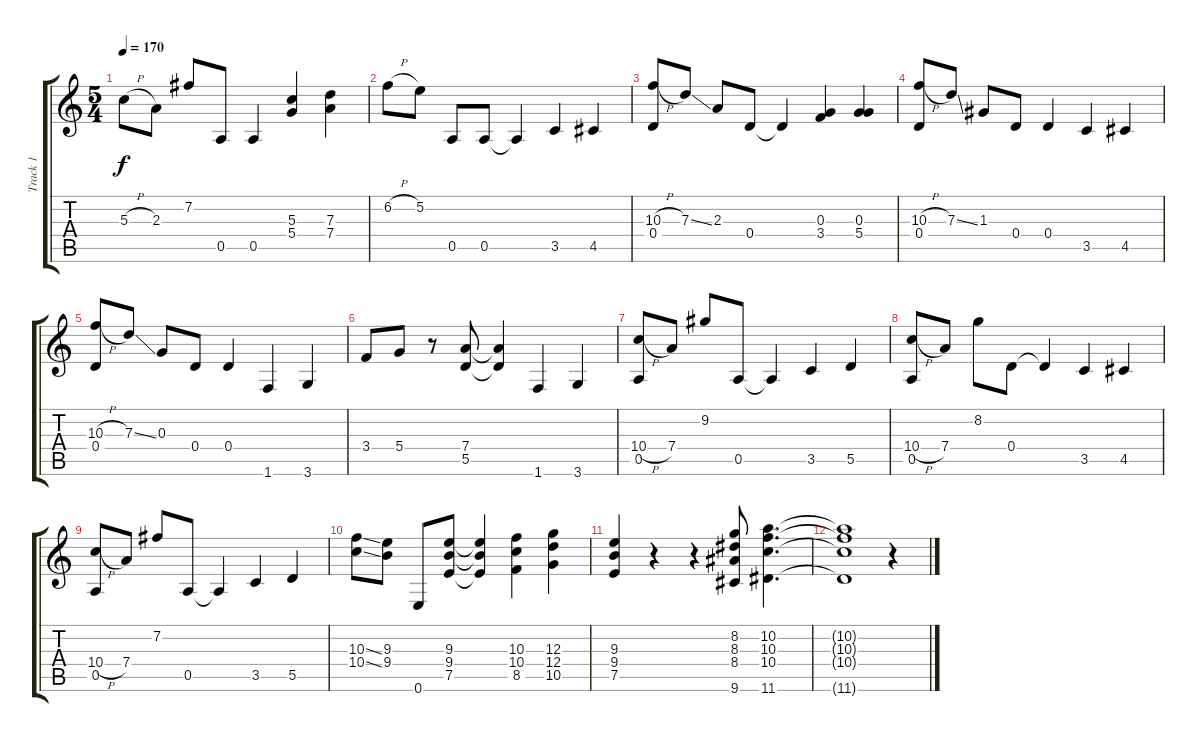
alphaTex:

\track ("Track 1" "Track 1") {instrument acousticguitarsteel}
\staff {score tabs}
\tuning (E4 B3 G3 D3 A2 E2) {hide}
\ts (5 4)
\tempo 170
\clef g2
\ks c
5.3{h}.8{dy f} 2.3.8 7.2.8 0.5.8 0.5.4 (5.3 5.4).4 (7.3 7.4).4 |
6.2{h}.8 5.2.8 0.5.8 0.5.8 0.5{t}.4 3.5.4 4.5.4 |
(10.3{h} 0.4).8 7.3{ss}.8 2.3.8 0.4.8 0.4{t}.4 (0.3 3.4).4 (0.3 5.4).4 |
(10.3{h} 0.4).8 7.3{ss}.8 1.3.8 0.4.8 0.4.4 3.5.4 4.5.4 |
(10.3{h} 0.4).8 7.3{ss}.8 0.3.8 0.4.8 0.4.4 1.6.4 3.6.4 |
3.4.8 5.4.8 r.8 (7.4 5.5).8 (7.4{t} 5.5{t}).4 1.6.4 3.6.4 |
(10.4{h} 0.5).8 7.4.8 9.2.8 0.5.8 0.5{t}.4 3.5.4 5.5.4 |
(10.4{h} 0.5).8 7.4.8 8.2.8 0.4.8 0.4{t}.4 3.5.4 4.5.4 |
(10.4{h} 0.5).8 7.4.8 7.2.8 0.5.8 0.5{t}.4 3.5.4 5.5.4 |
(10.3{ss} 10.4{ss}).8 (9.3 9.4).8 0.6.8 (9.3 9.4 7.5).8 (9.3{t} 9.4{t} 7.5{t}).4 (10.3 10.4 8.5).4 (12.3 12.4 10.5).4 |
(9.3 9.4 7.5).4 r.4 r.4 (8.2 8.3 8.4 9.6).8 (10.2 10.3 10.4 11.6).4{d} |
(10.2{t} 10.3{t} 10.4{t} 11.6{t}).1 r.4
